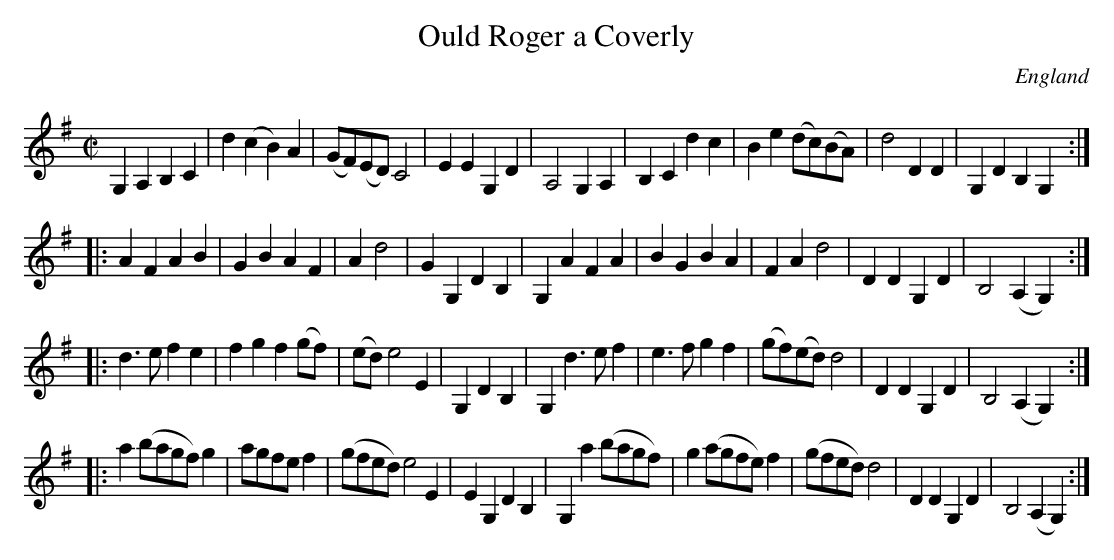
X:1
T:Ould Roger a Coverly
L:1/4
M:C|
O:England
K:G major
G,A,B,C         | d(cB)A  | (G/F/)(E/D/) C2  | \
EEG,D           | A,2G,A, | B,Cdc            |  \
Be (d/c/)(B/A/) | d2 DD | G,DB,G,            ::
AFAB            | GBAF  | Ad2       |\
GG,DB,          | G,AFA | BGB A     | \
FAd2            | DDG,D | B,2(A,G,) ::
d>efe           | fgf(g/f/) | (e/d/)e2E    | \
G,DB,           | G,d>ef    |  e>fgf     | \
(g/f/)(e/d/) d2 | DDG,D     | B,2(A,G,) ::
a(b/a/g/f/)g | a/g/f/e/f     | (g/f/e/d/)e2 E |\
EG,DB,       | G,a(b/a/g/f/) | g(a/g/f/e/)f   | \
(g/f/e/d/)d2 | DD G,D        | B,2(A,G,)     :|
